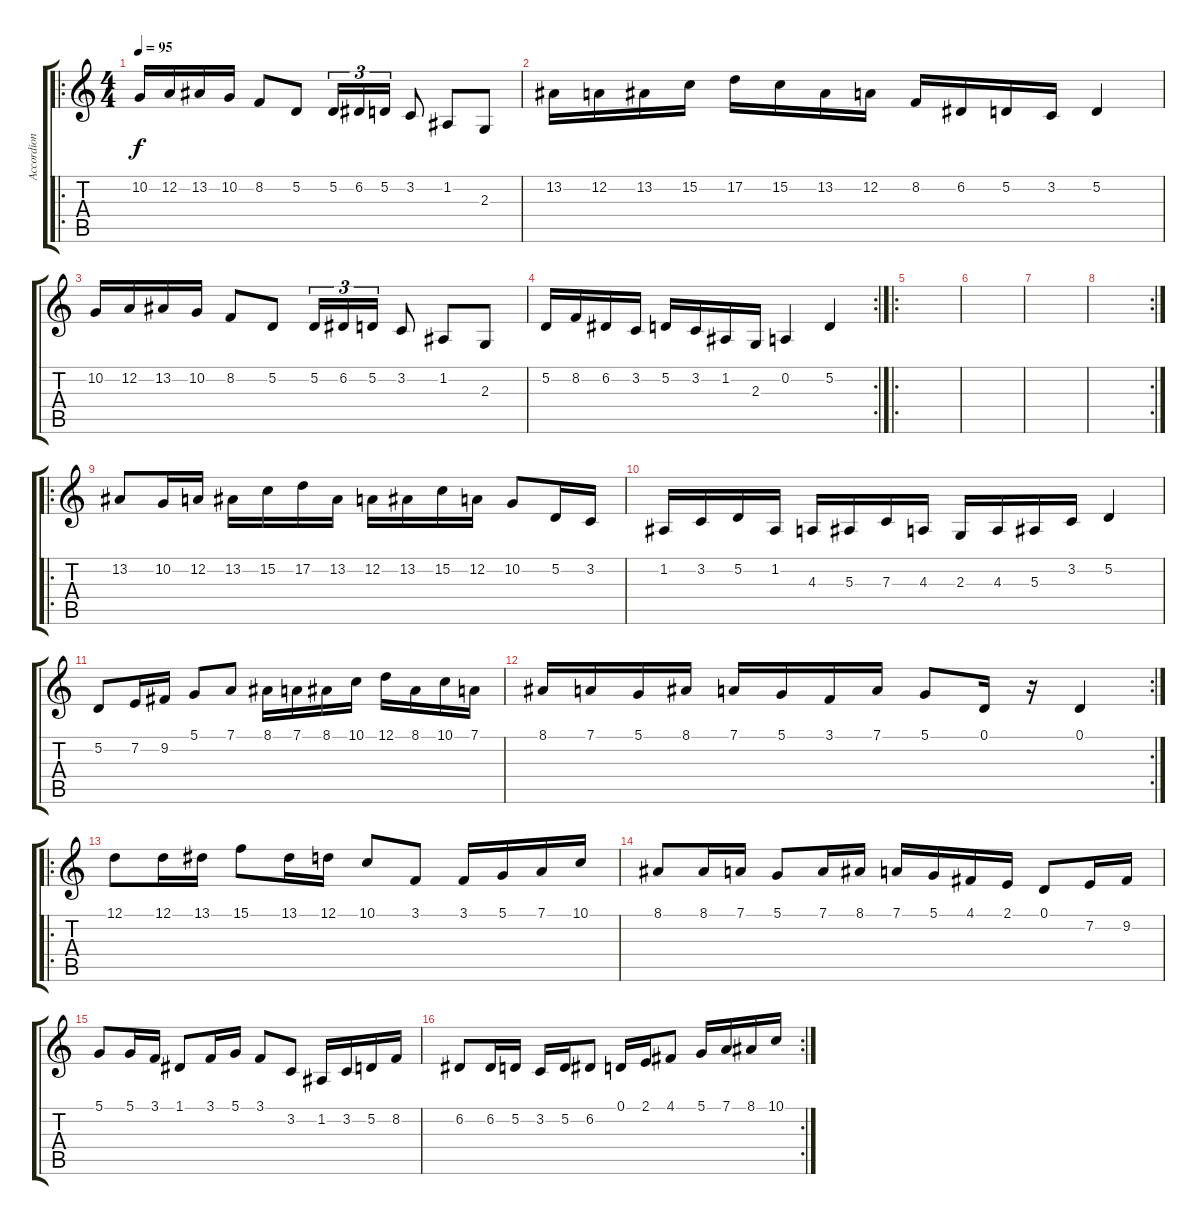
\track ("Accordion" "Accordion") {instrument accordion}
\staff {score tabs}
\tuning (D4 A3 F3 C3 G2 D2) {hide}
\ro
\ts (4 4)
\tempo 95
\clef g2
\ks c
10.2.16{dy f} 12.2.16 13.2.16 10.2.16 8.2.8 5.2.8 5.2.16{tu (3 2)} 6.2.16{tu (3 2)} 5.2.16{tu (3 2)} 3.2.8 1.2.8 2.3.8 |
13.2.16 12.2.16 13.2.16 15.2.16 17.2.16 15.2.16 13.2.16 12.2.16 8.2.16 6.2.16 5.2.16 3.2.16 5.2.4 |
10.2.16 12.2.16 13.2.16 10.2.16 8.2.8 5.2.8 5.2.16{tu (3 2)} 6.2.16{tu (3 2)} 5.2.16{tu (3 2)} 3.2.8 1.2.8 2.3.8 |
\rc 2
5.2.16 8.2.16 6.2.16 3.2.16 5.2.16 3.2.16 1.2.16 2.3.16 0.2.4 5.2.4 |
\ro
|
|
|
\rc 2
|
\ro
13.2.8 10.2.16 12.2.16 13.2.16 15.2.16 17.2.16 13.2.16 12.2.16 13.2.16 15.2.16 12.2.16 10.2.8 5.2.16 3.2.16 |
1.2.16 3.2.16 5.2.16 1.2.16 4.3.16 5.3.16 7.3.16 4.3.16 2.3.16 4.3.16 5.3.16 3.2.16 5.2.4 |
5.2.8 7.2.16 9.2.16 5.1.8 7.1.8 8.1.16 7.1.16 8.1.16 10.1.16 12.1.16 8.1.16 10.1.16 7.1.16 |
\rc 2
8.1.16 7.1.16 5.1.16 8.1.16 7.1.16 5.1.16 3.1.16 7.1.16 5.1.8 0.1.16 r.16 0.1.4 |
\ro
12.1.8 12.1.16 13.1.16 15.1.8 13.1.16 12.1.16 10.1.8 3.1.8 3.1.16 5.1.16 7.1.16 10.1.16 |
8.1.8 8.1.16 7.1.16 5.1.8 7.1.16 8.1.16 7.1.16 5.1.16 4.1.16 2.1.16 0.1.8 7.2.16 9.2.16 |
5.1.8 5.1.16 3.1.16 1.1.8 3.1.16 5.1.16 3.1.8 3.2.8 1.2.16 3.2.16 5.2.16 8.2.16 |
\rc 2
6.2.8 6.2.16 5.2.16 3.2.16 5.2.16 6.2.8 0.1.16 2.1.16 4.1.8 5.1.16 7.1.16 8.1.16 10.1.16
